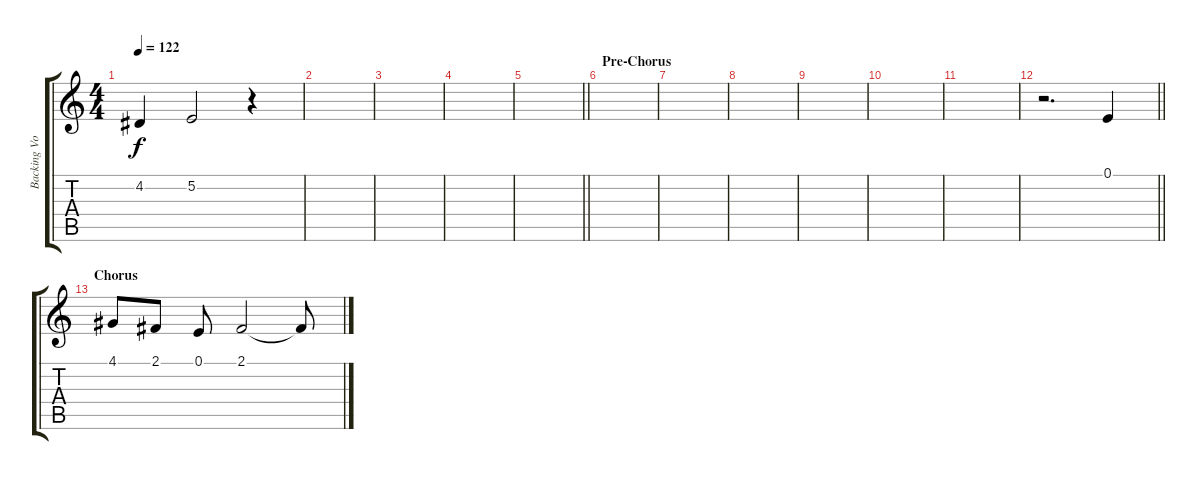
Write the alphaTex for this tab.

\track ("Backing Vocal" "Backing Vo") {instrument lead3calliope}
\staff {score tabs}
\tuning (E4 B3 G3 D3 A2 E2) {hide}
\ts (4 4)
\tempo 122
\clef g2
\ks c
4.2.4{dy f} 5.2.2 r.4 |
|
|
|
\barLineRight lightlight
|
\section ("" "Pre-Chorus")
|
|
|
|
|
|
\barLineRight lightlight
r.2{d} 0.1.4 |
\section ("" "Chorus")
4.1.8 2.1.8 0.1.8 2.1.2 2.1{t}.8
